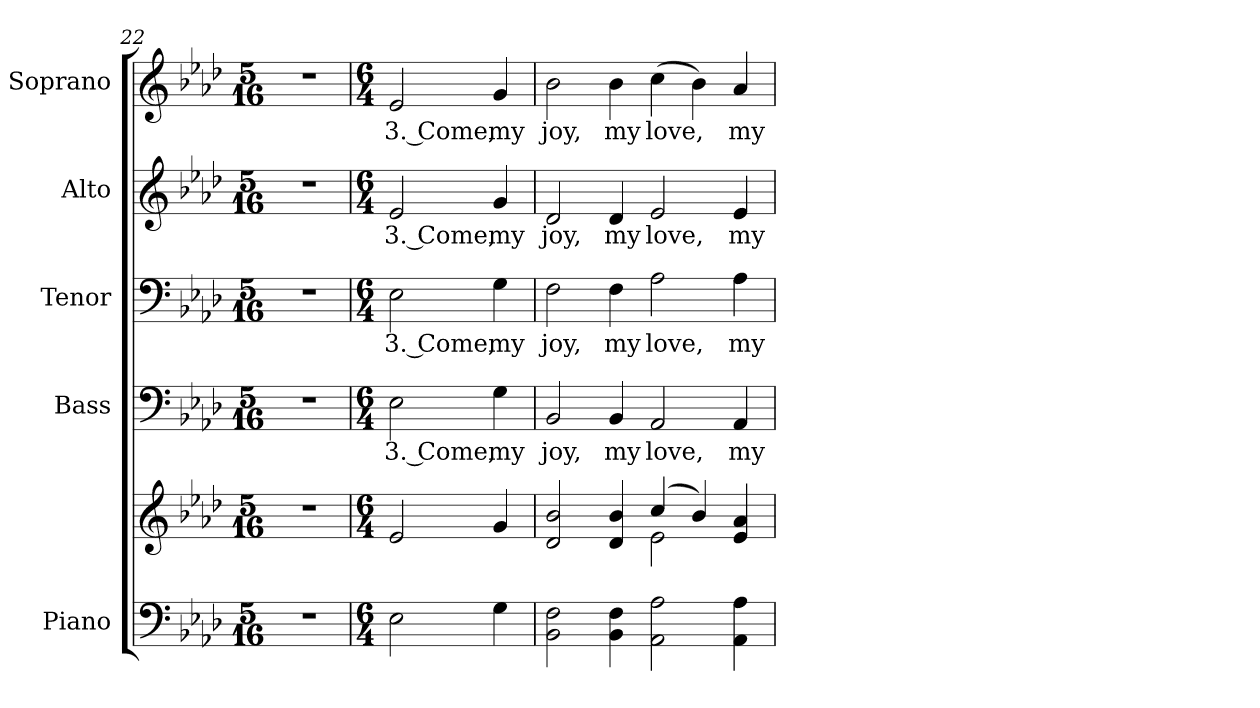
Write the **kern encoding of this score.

**kern	**kern	**kern	**text	**kern	**text	**kern	**text	**kern	**text
*part5	*part5	*part4	*part4	*part3	*part3	*part2	*part2	*part1	*part1
*staff6	*staff5	*staff4	*staff4	*staff3	*staff3	*staff2	*staff2	*staff1	*staff1
*I"Piano	*	*I"Bass	*	*I"Tenor	*	*I"Alto	*	*I"Soprano	*
*I'Pno.	*	*I'B.	*	*I'T.	*	*I'A.	*	*I'S.	*
!!LO:PB:g=z
*clefF4	*clefG2	*clefF4	*	*clefF4	*	*clefG2	*	*clefG2	*
*k[b-e-a-d-]	*k[b-e-a-d-]	*k[b-e-a-d-]	*	*k[b-e-a-d-]	*	*k[b-e-a-d-]	*	*k[b-e-a-d-]	*
*A-:	*A-:	*A-:	*	*A-:	*	*A-:	*	*A-:	*
*M5/16	*M5/16	*M5/16	*	*M5/16	*	*M5/16	*	*M5/16	*
=22	=22	=22	=22	=22	=22	=22	=22	=22	=22
!LO:N:vis=1	!LO:N:vis=1	!LO:N:vis=1	!	!LO:N:vis=1	!	!LO:N:vis=1	!	!LO:N:vis=1	!
16%5r	16%5r	16%5r	.	16%5r	.	16%5r	.	16%5r	.
=23	=23	=23	=23	=23	=23	=23	=23	=23	=23
*M6/4	*M6/4	*M6/4	*	*M6/4	*	*M6/4	*	*M6/4	*
!	!	!	!LO:LY:b:color=#000000	!	!	!	!	!	!
!	!	!	!	!	!LO:LY:b:color=#000000	!	!	!	!
!	!	!	!	!	!	!	!LO:LY:b:color=#000000	!	!
!	!	!	!	!	!	!	!	!	!LO:LY:b:color=#000000
2E-i\	2e-i/	2E-i\	3. Come,	2E-i\	3. Come,	2e-i/	3. Come,	2e-i/	3. Come,
!	!	!	!LO:LY:b:color=#000000	!	!	!	!	!	!
!	!	!	!	!	!LO:LY:b:color=#000000	!	!	!	!
!	!	!	!	!	!	!	!LO:LY:b:color=#000000	!	!
!	!	!	!	!	!	!	!	!	!LO:LY:b:color=#000000
4Gi\	4gi/	4Gi\	my	4Gi\	my	4gi/	my	4gi/	my
=24	=24	=24	=24	=24	=24	=24	=24	=24	=24
*	*^	*	*	*	*	*	*	*	*
!	!	!	!	!LO:LY:b:color=#000000	!	!	!	!	!	!
!	!	!	!	!	!	!LO:LY:b:color=#000000	!	!	!	!
!	!	!	!	!	!	!	!	!LO:LY:b:color=#000000	!	!
!	!	!	!	!	!	!	!	!	!	!LO:LY:b:color=#000000
2BB-i\ 2Fi	2d-i/ 2b-i	2.ryy	2BB-i/	joy,	2Fi\	joy,	2d-i/	joy,	2b-i\	joy,
!	!	!	!	!LO:LY:b:color=#000000	!	!	!	!	!	!
!	!	!	!	!	!	!LO:LY:b:color=#000000	!	!	!	!
!	!	!	!	!	!	!	!	!LO:LY:b:color=#000000	!	!
!	!	!	!	!	!	!	!	!	!	!LO:LY:b:color=#000000
4BB-i\ 4Fi	4d-i/ 4b-i	.	4BB-i/	my	4Fi\	my	4d-i/	my	4b-i\	my
!	!	!	!	!LO:LY:b:color=#000000	!	!	!	!	!	!
!	!	!	!	!	!	!LO:LY:b:color=#000000	!	!	!	!
!	!	!	!	!	!	!	!	!LO:LY:b:color=#000000	!	!
!	!	!	!	!	!	!	!	!	!	!LO:LY:b:color=#000000
2AA-i\ 2A-i	(4cci/	2e-i\	2AA-i/	love,	2A-i\	love,	2e-i/	love,	(4cci\	love,
.	4b-i/)	.	.	.	.	.	.	.	4b-i\)	.
!	!	!	!	!LO:LY:b:color=#000000	!	!	!	!	!	!
!	!	!	!	!	!	!LO:LY:b:color=#000000	!	!	!	!
!	!	!	!	!	!	!	!	!LO:LY:b:color=#000000	!	!
!	!	!	!	!	!	!	!	!	!	!LO:LY:b:color=#000000
4AA-i\ 4A-i	4e-i/ 4a-i	4ryy	4AA-i/	my	4A-i\	my	4e-i/	my	4a-i/	my
*	*v	*v	*	*	*	*	*	*	*	*
=	=	=	=	=	=	=	=	=	=
*-	*-	*-	*-	*-	*-	*-	*-	*-	*-
